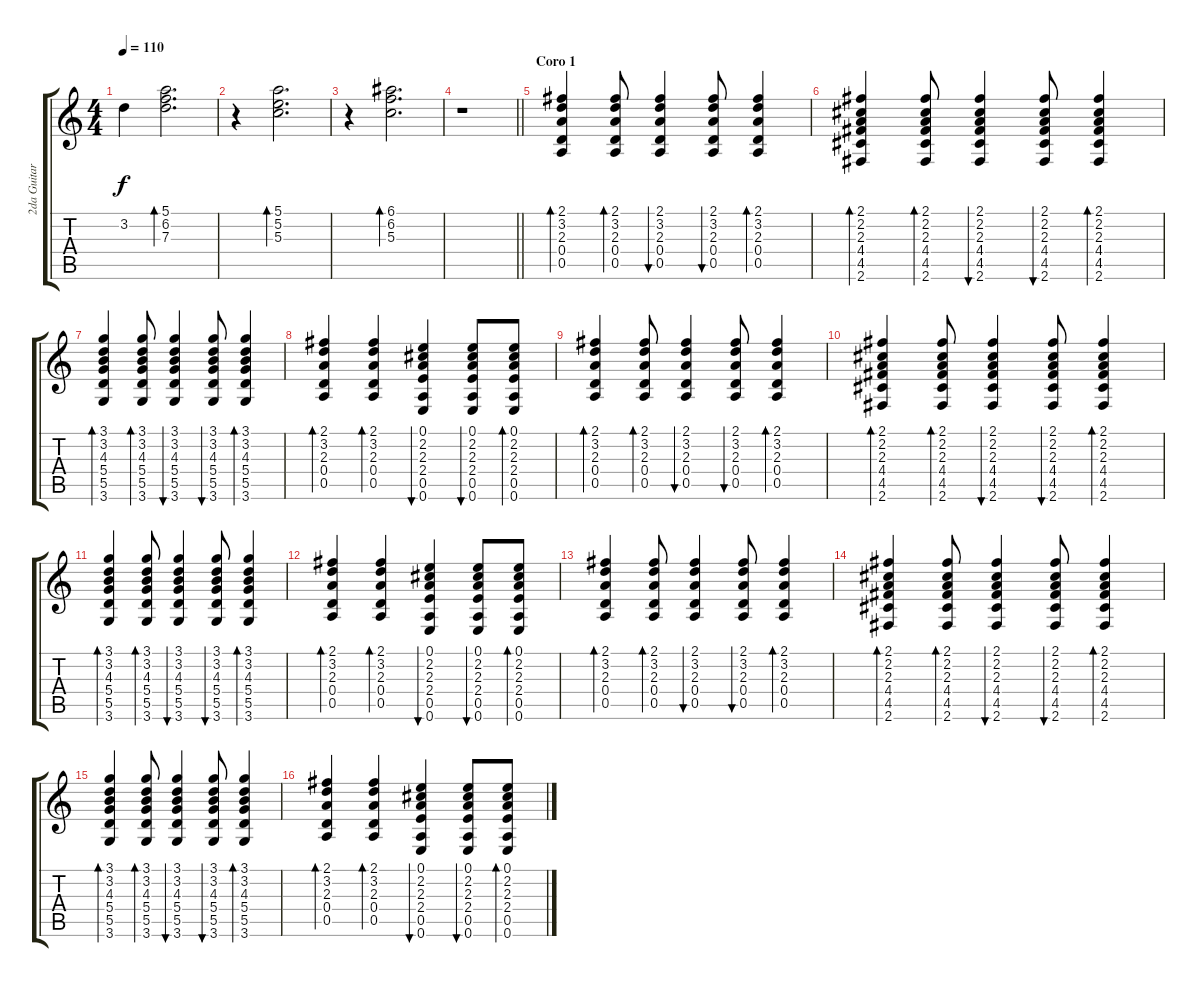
\track ("2da Guitarra" "2da Guitar") {instrument acousticguitarnylon}
\staff {score tabs}
\tuning (E4 B3 G3 D3 A2 E2) {hide}
\ts (4 4)
\tempo 110
\clef g2
\ks c
3.2.4{dy f} (5.1 6.2 7.3).2{d bd 240} |
r.4 (5.1 5.2 5.3).2{d bd 240} |
r.4 (6.1 6.2 5.3).2{d bd 240} |
\barLineRight lightlight
r.1 |
\section ("" "Coro 1")
(2.1 3.2 2.3 0.4 0.5).4{bd 240} (2.1 3.2 2.3 0.4 0.5).8{bd 30} (2.1 3.2 2.3 0.4 0.5).4{bu 60} (2.1 3.2 2.3 0.4 0.5).8{bu 60} (2.1 3.2 2.3 0.4 0.5).4{bd 60} |
(2.1 2.2 2.3 4.4 4.5 2.6).4{bd 240} (2.1 2.2 2.3 4.4 4.5 2.6).8{bd 30} (2.1 2.2 2.3 4.4 4.5 2.6).4{bu 60} (2.1 2.2 2.3 4.4 4.5 2.6).8{bu 60} (2.1 2.2 2.3 4.4 4.5 2.6).4{bd 60} |
(3.1 3.2 4.3 5.4 5.5 3.6).4{bd 240} (3.1 3.2 4.3 5.4 5.5 3.6).8{bd 30} (3.1 3.2 4.3 5.4 5.5 3.6).4{bu 60} (3.1 3.2 4.3 5.4 5.5 3.6).8{bu 60} (3.1 3.2 4.3 5.4 5.5 3.6).4{bd 60} |
(2.1 3.2 2.3 0.4 0.5).4{bd 240} (2.1 3.2 2.3 0.4 0.5).4{bd 30} (0.1 2.2 2.3 2.4 0.5 0.6).4{bu 60} (0.1 2.2 2.3 2.4 0.5 0.6).8{bu 60} (0.1 2.2 2.3 2.4 0.5 0.6).8{bd 60} |
(2.1 3.2 2.3 0.4 0.5).4{bd 240} (2.1 3.2 2.3 0.4 0.5).8{bd 30} (2.1 3.2 2.3 0.4 0.5).4{bu 60} (2.1 3.2 2.3 0.4 0.5).8{bu 60} (2.1 3.2 2.3 0.4 0.5).4{bd 60} |
(2.1 2.2 2.3 4.4 4.5 2.6).4{bd 240} (2.1 2.2 2.3 4.4 4.5 2.6).8{bd 30} (2.1 2.2 2.3 4.4 4.5 2.6).4{bu 60} (2.1 2.2 2.3 4.4 4.5 2.6).8{bu 60} (2.1 2.2 2.3 4.4 4.5 2.6).4{bd 60} |
(3.1 3.2 4.3 5.4 5.5 3.6).4{bd 240} (3.1 3.2 4.3 5.4 5.5 3.6).8{bd 30} (3.1 3.2 4.3 5.4 5.5 3.6).4{bu 60} (3.1 3.2 4.3 5.4 5.5 3.6).8{bu 60} (3.1 3.2 4.3 5.4 5.5 3.6).4{bd 60} |
(2.1 3.2 2.3 0.4 0.5).4{bd 240} (2.1 3.2 2.3 0.4 0.5).4{bd 30} (0.1 2.2 2.3 2.4 0.5 0.6).4{bu 60} (0.1 2.2 2.3 2.4 0.5 0.6).8{bu 60} (0.1 2.2 2.3 2.4 0.5 0.6).8{bd 60} |
(2.1 3.2 2.3 0.4 0.5).4{bd 240} (2.1 3.2 2.3 0.4 0.5).8{bd 30} (2.1 3.2 2.3 0.4 0.5).4{bu 60} (2.1 3.2 2.3 0.4 0.5).8{bu 60} (2.1 3.2 2.3 0.4 0.5).4{bd 60} |
(2.1 2.2 2.3 4.4 4.5 2.6).4{bd 240} (2.1 2.2 2.3 4.4 4.5 2.6).8{bd 30} (2.1 2.2 2.3 4.4 4.5 2.6).4{bu 60} (2.1 2.2 2.3 4.4 4.5 2.6).8{bu 60} (2.1 2.2 2.3 4.4 4.5 2.6).4{bd 60} |
(3.1 3.2 4.3 5.4 5.5 3.6).4{bd 240} (3.1 3.2 4.3 5.4 5.5 3.6).8{bd 30} (3.1 3.2 4.3 5.4 5.5 3.6).4{bu 60} (3.1 3.2 4.3 5.4 5.5 3.6).8{bu 60} (3.1 3.2 4.3 5.4 5.5 3.6).4{bd 60} |
(2.1 3.2 2.3 0.4 0.5).4{bd 240} (2.1 3.2 2.3 0.4 0.5).4{bd 30} (0.1 2.2 2.3 2.4 0.5 0.6).4{bu 60} (0.1 2.2 2.3 2.4 0.5 0.6).8{bu 60} (0.1 2.2 2.3 2.4 0.5 0.6).8{bd 60}
